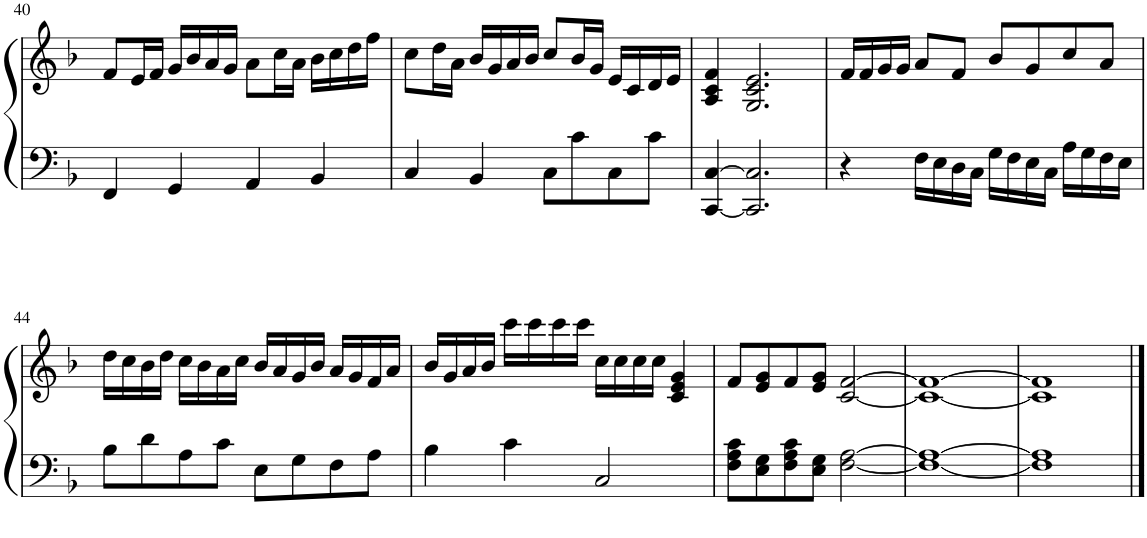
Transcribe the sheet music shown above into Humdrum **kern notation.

**kern	**kern
*part1	*part1
*staff2	*staff1
*I"Pian	*
*I'Pian	*
!!LO:PB:g=z
*clefF4	*clefG2
*k[b-]	*k[b-]
*M4/4	*M4/4
=40	=40
4FF/	8f/L
.	16e/L
.	16f/JJ
4GG/	16g/LL
.	16b-/
.	16a/
.	16g/JJ
4AA/	8a\L
.	16cc\L
.	16a\JJ
4BB-/	16b-\LL
.	16cc\
.	16dd\
.	16ff\JJ
=41	=41
4C/	8cc\L
.	16dd\L
.	16a\JJ
4BB-/	16b-/LL
.	16g/
.	16a/
.	16b-/JJ
8C\L	8cc/L
8c\	16b-/L
.	16g/JJ
8C\	16e/LL
.	16c/
8c\J	16d/
.	16e/JJ
=42	=42
[4CC/ [4C/	4A/ 4c/ 4f/
2.CC/] 2.C/]	2.G/ 2.c/ 2.e/
=43	=43
4r	16f/LL
.	16f/
.	16g/
.	16g/JJ
16F\LL	8a/L
16E\	.
16D\	8f/J
16C\JJ	.
16G\LL	8b-/L
16F\	.
16E\	8g/
16C\JJ	.
16A\LL	8cc/
16G\	.
16F\	8a/J
16E\JJ	.
!!LO:LB:g=z
=44	=44
8B-\L	16dd\LL
.	16cc\
8d\	16b-\
.	16dd\JJ
8A\	16cc\LL
.	16b-\
8c\J	16a\
.	16cc\JJ
8E\L	16b-/LL
.	16a/
8G\	16g/
.	16b-/JJ
8F\	16a/LL
.	16g/
8A\J	16f/
.	16a/JJ
=45	=45
4B-\	16b-/LL
.	16g/
.	16a/
.	16b-/JJ
4c\	16ccc\LL
.	16ccc\
.	16ccc\
.	16ccc\JJ
2C/	16cc\LL
.	16cc\
.	16cc\
.	16cc\JJ
.	4c/ 4e/ 4g/
=46	=46
8F\ 8A\ 8c\L	8f/L
8E\ 8G\	8e/ 8g/
8F\ 8A\ 8c\	8f/
8E\ 8G\J	8e/ 8g/J
[2F\ [2A\	[2c/ [2f/
=47	=47
1F_ 1A_	1c_ 1f_
=48	=48
1F] 1A]	1c] 1f]
==	==
*-	*-
